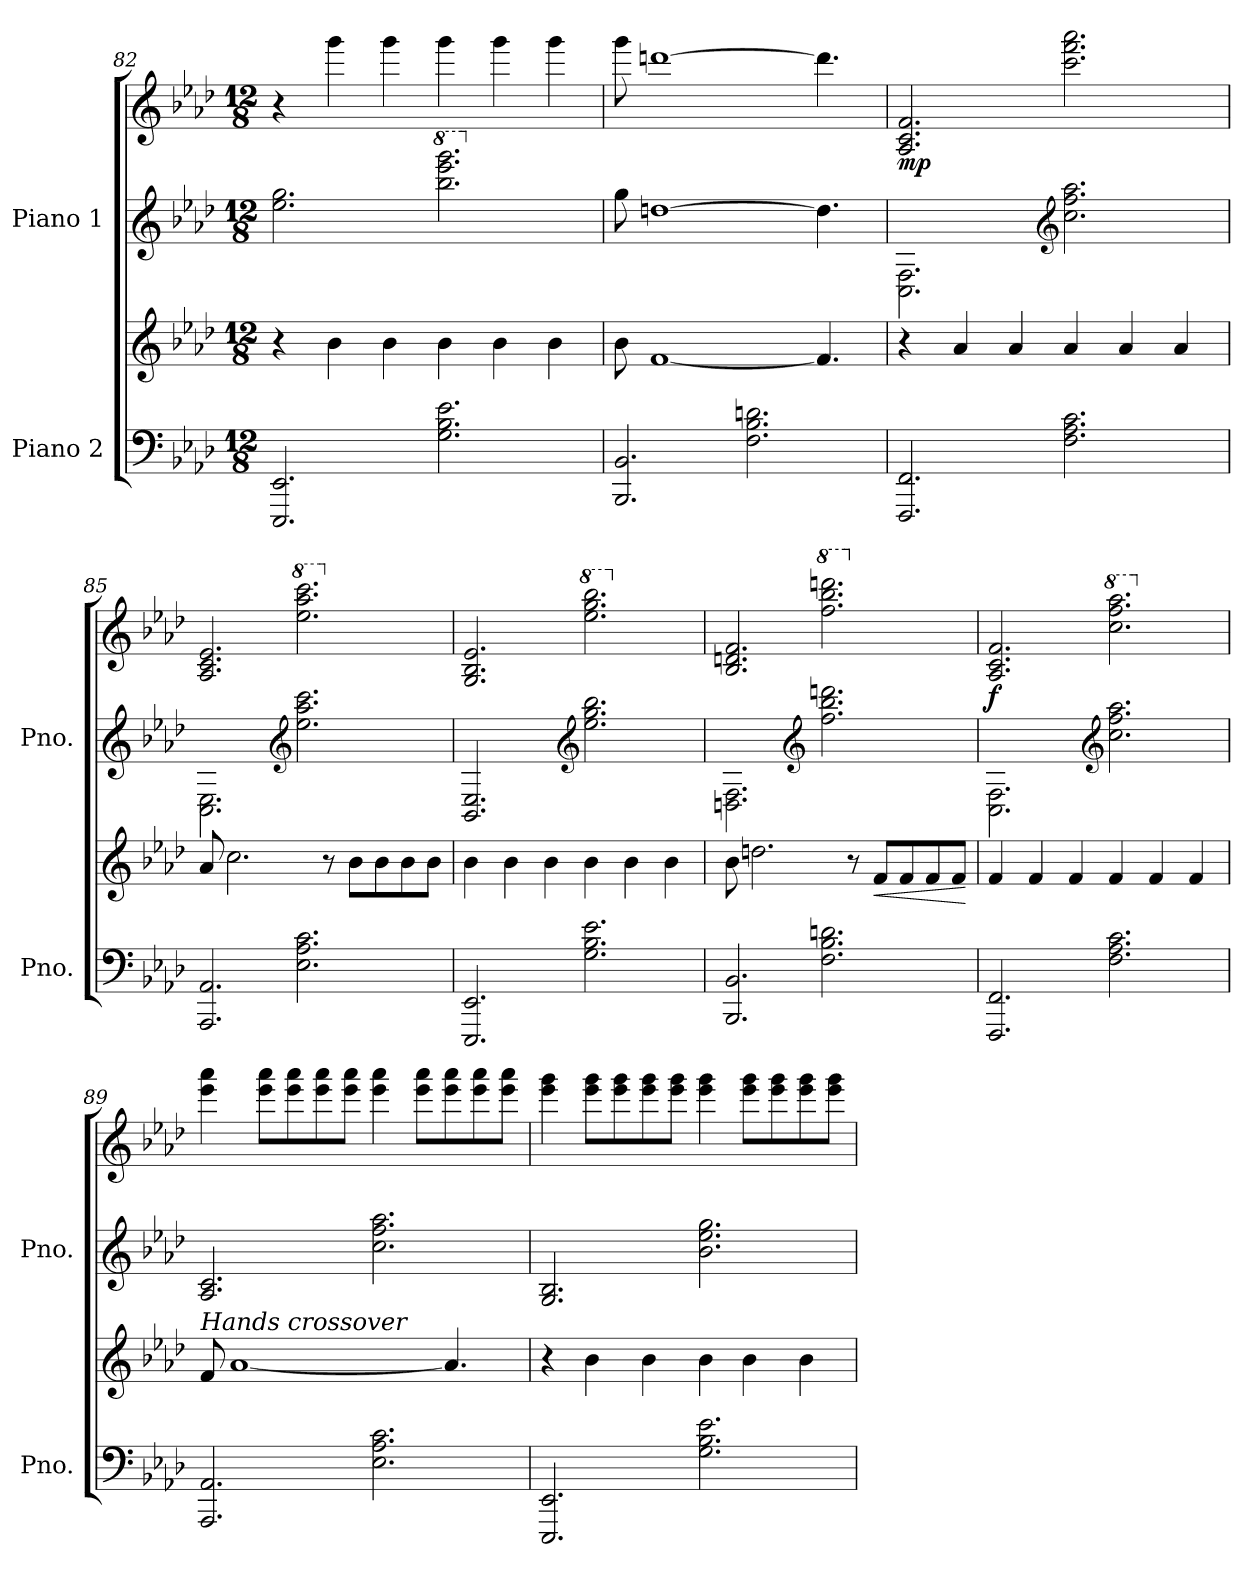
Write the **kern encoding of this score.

**kern	**kern	**dynam	**kern	**kern	**dynam
*part2	*part2	*part2	*part1	*part1	*part1
*staff4	*staff3	*staff3/4	*staff2	*staff1	*staff1/2
*I"Piano 2	*	*	*I"Piano 1	*	*
*I'Pno.	*	*	*I'Pno.	*	*
!!LO:LB:g=z
*clefF4	*clefG2	*	*clefG2	*clefG2	*
*k[b-e-a-d-]	*k[b-e-a-d-]	*	*k[b-e-a-d-]	*k[b-e-a-d-]	*
*M12/8	*M12/8	*	*M12/8	*M12/8	*
=82	=82	=82	=82	=82	=82
2.EEE-/ 2.EE-/	4r	.	2.ee-\ 2.gg\	4r	.
.	4b-\	.	.	4ggg\	.
.	4b-\	.	.	4ggg\	.
*	*	*	*8va	*	*
2.G\ 2.B-\ 2.e-\	4b-\	.	2.bbb-\ 2.eeee-\ 2.gggg\	4ggg\	.
.	4b-\	.	.	4ggg\	.
.	4b-\	.	.	4ggg\	.
=83	=83	=83	=83	=83	=83
*	*	*	*X8va	*	*
2.BBB-/ 2.BB-/	8b-\	.	8gg\	8ggg\	.
.	[1f	.	[1ddn	[1dddn	.
2.F\ 2.B-\ 2.dn\	.	.	.	.	.
.	4.f/]	.	4.dd\]	4.ddd\]	.
=84	=84	=84	=84	=84	=84
!	!	!	!	!	!LO:DY:b
2.FFF/ 2.FF/	4r	.	2.C\ 2.F\	2.A-/ 2.c/ 2.f/	mp
.	4a-/	.	.	.	.
.	4a-/	.	.	.	.
*	*	*	*clefG2	*	*
2.F\ 2.A-\ 2.c\	4a-/	.	2.cc\ 2.ff\ 2.aa-\	2.ccc\ 2.fff\ 2.aaa-\	.
.	4a-/	.	.	.	.
.	4a-/	.	.	.	.
=85	=85	=85	=85	=85	=85
2.AAA-/ 2.AA-/	8a-/	.	2.C\ 2.E-\	2.A-/ 2.c/ 2.e-/	.
.	2.cc\	.	.	.	.
*	*	*	*clefG2	*	*
*	*	*	*	*8va	*
2.E-\ 2.A-\ 2.c\	.	.	2.ee-\ 2.aa-\ 2.ccc\	2.eee-\ 2.aaa-\ 2.cccc\	.
.	8r	.	.	.	.
.	8b-\L	.	.	.	.
.	8b-\	.	.	.	.
.	8b-\	.	.	.	.
.	8b-\J	.	.	.	.
!!LO:LB:g=z
=86	=86	=86	=86	=86	=86
*	*	*	*	*X8va	*
2.EEE-/ 2.EE-/	4b-\	.	2.BB-/ 2.E-/	2.G/ 2.B-/ 2.e-/	.
.	4b-\	.	.	.	.
.	4b-\	.	.	.	.
*	*	*	*clefG2	*	*
*	*	*	*	*8va	*
2.G\ 2.B-\ 2.e-\	4b-\	.	2.ee-\ 2.gg\ 2.bb-\	2.eee-\ 2.ggg\ 2.bbb-\	.
.	4b-\	.	.	.	.
.	4b-\	.	.	.	.
=87	=87	=87	=87	=87	=87
*	*	*	*	*X8va	*
2.BBB-/ 2.BB-/	8b-\	.	2.Dn\ 2.F\	2.B-/ 2.dn/ 2.f/	.
.	2.ddn\	.	.	.	.
*	*	*	*clefG2	*	*
*	*	*	*	*8va	*
2.F\ 2.B-\ 2.dn\	.	.	2.ff\ 2.bb-\ 2.dddn\	2.fff\ 2.bbb-\ 2.ddddn\	.
.	8r	.	.	.	.
!	!	!LO:HP:b	!	!	!
.	8f/L	<	.	.	.
.	8f/	.	.	.	.
.	8f/	.	.	.	.
.	8f/J	.	.	.	.
.	.	[	.	.	.
=88	=88	=88	=88	=88	=88
*	*	*	*	*X8va	*
!	!	!	!	!	!LO:DY:b
2.FFF/ 2.FF/	4f/	.	2.C\ 2.F\	2.A-/ 2.c/ 2.f/	f
.	4f/	.	.	.	.
.	4f/	.	.	.	.
*	*	*	*clefG2	*	*
*	*	*	*	*8va	*
2.F\ 2.A-\ 2.c\	4f/	.	2.cc\ 2.ff\ 2.aa-\	2.ccc\ 2.fff\ 2.aaa-\	.
.	4f/	.	.	.	.
.	4f/	.	.	.	.
!!LO:PB:g=z
=89	=89	=89	=89	=89	=89
*	*	*	*	*X8va	*
!	!LO:TX:a:i:t=Hands crossover	!	!	!	!
2.AAA-/ 2.AA-/	8f/	.	2.A-/ 2.c/	4eee-\ 4aaa-\	.
.	[1a-	.	.	.	.
.	.	.	.	8eee-\ 8aaa-\L	.
.	.	.	.	8eee-\ 8aaa-\	.
.	.	.	.	8eee-\ 8aaa-\	.
.	.	.	.	8eee-\ 8aaa-\J	.
2.E-\ 2.A-\ 2.c\	.	.	2.cc\ 2.ff\ 2.aa-\	4eee-\ 4aaa-\	.
.	.	.	.	8eee-\ 8aaa-\L	.
.	4.a-/]	.	.	8eee-\ 8aaa-\	.
.	.	.	.	8eee-\ 8aaa-\	.
.	.	.	.	8eee-\ 8aaa-\J	.
=90	=90	=90	=90	=90	=90
2.EEE-/ 2.EE-/	4r	.	2.G/ 2.B-/	4eee-\ 4ggg\	.
.	4b-\	.	.	8eee-\ 8ggg\L	.
.	.	.	.	8eee-\ 8ggg\	.
.	4b-\	.	.	8eee-\ 8ggg\	.
.	.	.	.	8eee-\ 8ggg\J	.
2.G\ 2.B-\ 2.e-\	4b-\	.	2.b-\ 2.ee-\ 2.gg\	4eee-\ 4ggg\	.
.	4b-\	.	.	8eee-\ 8ggg\L	.
.	.	.	.	8eee-\ 8ggg\	.
.	4b-\	.	.	8eee-\ 8ggg\	.
.	.	.	.	8eee-\ 8ggg\J	.
=	=	=	=	=	=
*-	*-	*-	*-	*-	*-
